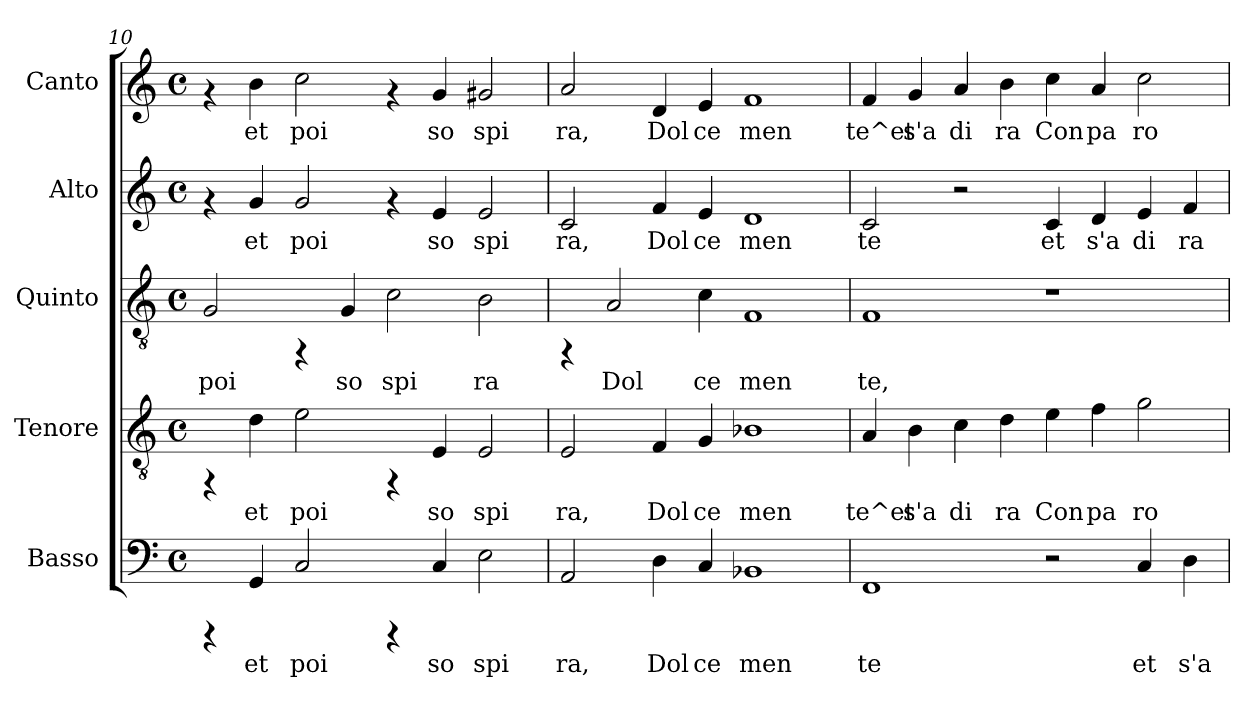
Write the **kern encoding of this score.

**kern	**text	**kern	**text	**kern	**text	**kern	**text	**kern	**text
*part5	*part5	*part4	*part4	*part3	*part3	*part2	*part2	*part1	*part1
*staff5	*staff5	*staff4	*staff4	*staff3	*staff3	*staff2	*staff2	*staff1	*staff1
*I"Basso	*	*I"Tenore	*	*I"Quinto	*	*I"Alto	*	*I"Canto	*
*clefF4	*	*clefGv2	*	*clefGv2	*	*clefG2	*	*clefG2	*
*k[]	*	*k[]	*	*k[]	*	*k[]	*	*k[]	*
*C:	*	*C:	*	*C:	*	*C:	*	*C:	*
*M4/4	*	*M4/4	*	*M4/4	*	*M4/4	*	*M4/4	*
*met(c)	*	*met(c)	*	*met(c)	*	*met(c)	*	*met(c)	*
=10	=10	=10	=10	=10	=10	=10	=10	=10	=10
!	!	!	!	!	!LO:LY:b:cj	!	!	!	!
4rCCC	.	4rFF	.	2G/	poi	4rf	.	4rf	.
!	!LO:LY:b:cj	!	!LO:LY:b:cj	!	!	!	!LO:LY:b:cj	!	!LO:LY:b:cj
4GG/	et	4d\	et	.	.	4g/	et	4b\	et
!	!LO:LY:b:cj	!	!LO:LY:b:cj	!	!	!	!LO:LY:b:cj	!	!LO:LY:b:cj
2C/	poi	2e\	poi	4rFF	.	2g/	poi	2cc\	poi
!	!	!	!	!	!LO:LY:b:cj	!	!	!	!
.	.	.	.	4G/	so	.	.	.	.
!	!	!	!	!	!LO:LY:b:cj	!	!	!	!
4rCCC	.	4rFF	.	2c\	spi	4rf	.	4rf	.
!	!LO:LY:b:cj	!	!LO:LY:b:cj	!	!	!	!LO:LY:b:cj	!	!LO:LY:b:cj
4C/	so	4E/	so	.	.	4e/	so	4g/	so
!	!LO:LY:b:cj	!	!LO:LY:b:cj	!	!LO:LY:b:cj	!	!LO:LY:b:cj	!	!LO:LY:b:cj
2E\	spi	2E/	spi	2B\	ra	2e/	spi	2g#X/	spi
=11	=11	=11	=11	=11	=11	=11	=11	=11	=11
!	!LO:LY:b:cj	!	!LO:LY:b:cj	!	!	!	!LO:LY:b:cj	!	!LO:LY:b:cj
2AA/	ra,	2E/	ra,	4rFF	.	2c/	ra,	2a/	ra,
!	!	!	!	!	!LO:LY:b:cj	!	!	!	!
.	.	.	.	2A/	Dol	.	.	.	.
!	!LO:LY:b:cj	!	!LO:LY:b:cj	!	!	!	!LO:LY:b:cj	!	!LO:LY:b:cj
4D\	Dol	4F/	Dol	.	.	4f/	Dol	4d/	Dol
!	!LO:LY:b:cj	!	!LO:LY:b:cj	!	!LO:LY:b:cj	!	!LO:LY:b:cj	!	!LO:LY:b:cj
4C/	ce	4G/	ce	4c\	ce	4e/	ce	4e/	ce
!	!LO:LY:b:cj	!	!LO:LY:b:cj	!	!LO:LY:b:cj	!	!LO:LY:b:cj	!	!LO:LY:b:cj
1BB-X	men	1B-X	men	1F	men	1d	men	1f	men
!!LO:PB:g=z
=12	=12	=12	=12	=12	=12	=12	=12	=12	=12
!	!LO:LY:b:cj	!	!LO:LY:b:cj	!	!LO:LY:b:cj	!	!LO:LY:b:cj	!	!LO:LY:b:cj
1FF	te	4A/	te^et	1F	te,	2c/	te	4f/	te^et
!	!	!	!LO:LY:b:cj	!	!	!	!	!	!LO:LY:b:cj
.	.	4B\	s'a	.	.	.	.	4g/	s'a
!	!	!	!LO:LY:b:cj	!	!	!	!	!	!LO:LY:b:cj
.	.	4c\	di	.	.	2r	.	4a/	di
!	!	!	!LO:LY:b:cj	!	!	!	!	!	!LO:LY:b:cj
.	.	4d\	ra	.	.	.	.	4b\	ra
!	!	!	!LO:LY:b:cj	!	!	!	!LO:LY:b:cj	!	!LO:LY:b:cj
2r	.	4e\	Con	1r	.	4c/	et	4cc\	Con
!	!	!	!LO:LY:b:cj	!	!	!	!LO:LY:b:cj	!	!LO:LY:b:cj
.	.	4f\	pa	.	.	4d/	s'a	4a/	pa
!	!LO:LY:b:cj	!	!LO:LY:b:cj	!	!	!	!LO:LY:b:cj	!	!LO:LY:b:cj
4C/	et	2g\	ro	.	.	4e/	di	2cc\	ro
!	!LO:LY:b:cj	!	!	!	!	!	!LO:LY:b:cj	!	!
4D\	s'a	.	.	.	.	4f/	ra	.	.
=	=	=	=	=	=	=	=	=	=
*-	*-	*-	*-	*-	*-	*-	*-	*-	*-
